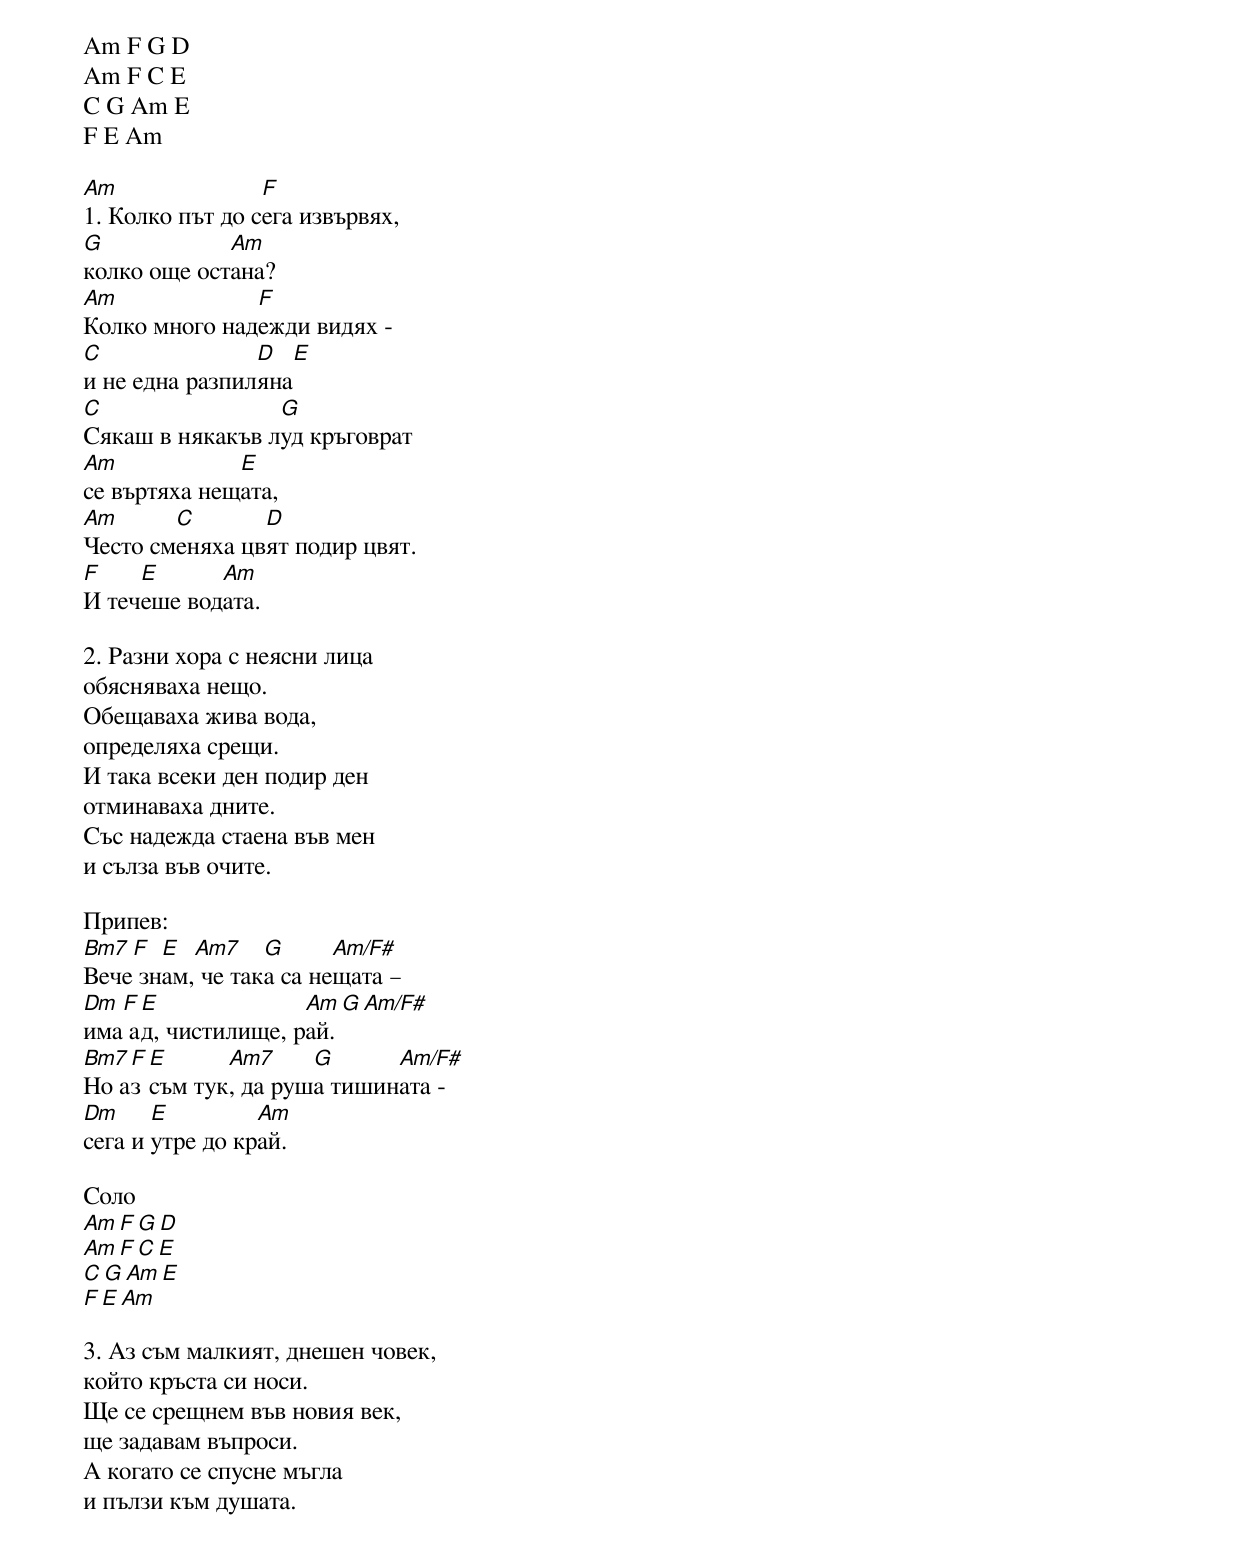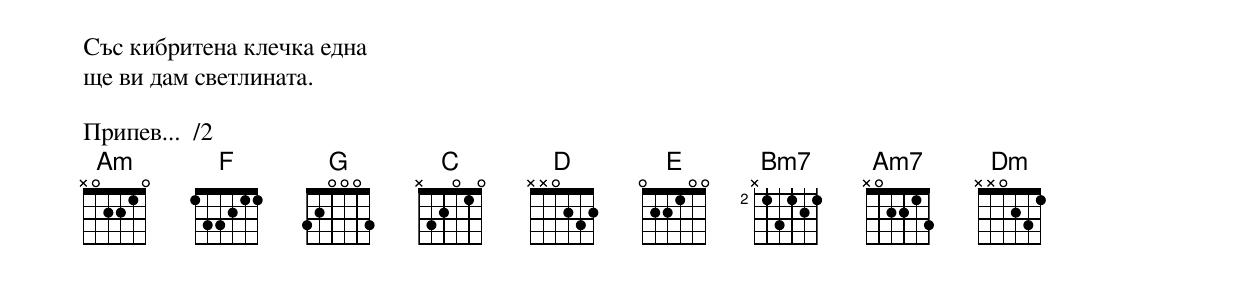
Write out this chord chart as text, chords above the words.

Am F G D
Am F C E
C G Am E
F E Am

Am               F
1. Колко път до сега извървях,
G            Am
колко още остана?
Am             F
Колко много надежди видях -
C               D   E
и не една разпиляна
C                G
Сякаш в някакъв луд кръговрат
Am            E
се въртяха нещата,
Am      C       D
Често сменяха цвят подир цвят.
F    E      Am
И течеше водата.

2. Разни хора с неясни лица
обясняваха нещо.
Обещаваха жива вода,
определяха срещи.
И така всеки ден подир ден
отминаваха дните.
Със надежда стаена във мен
и сълза във очите.

Припев:
Bm7 F  E  Am7    G      Am/F#
Вече знам, че така са нещата –
Dm F E              Am G Am/F#
има aд, чистилище, рай.
Bm7 F E      Am7     G      Am/F#
Но аз съм тук, да руша тишината -
Dm     E         Am
сега и утре до край.

Соло
Am F G D
Am F C E
C G Am E
F E Am

3. Аз съм малкият, днешен човек,
който кръста си носи.
Ще се срещнем във новия век,
ще задавам въпроси.
А когато се спусне мъгла
и пълзи към душата.
Със кибритена клечка една
ще ви дам светлината.

Припев...  /2
